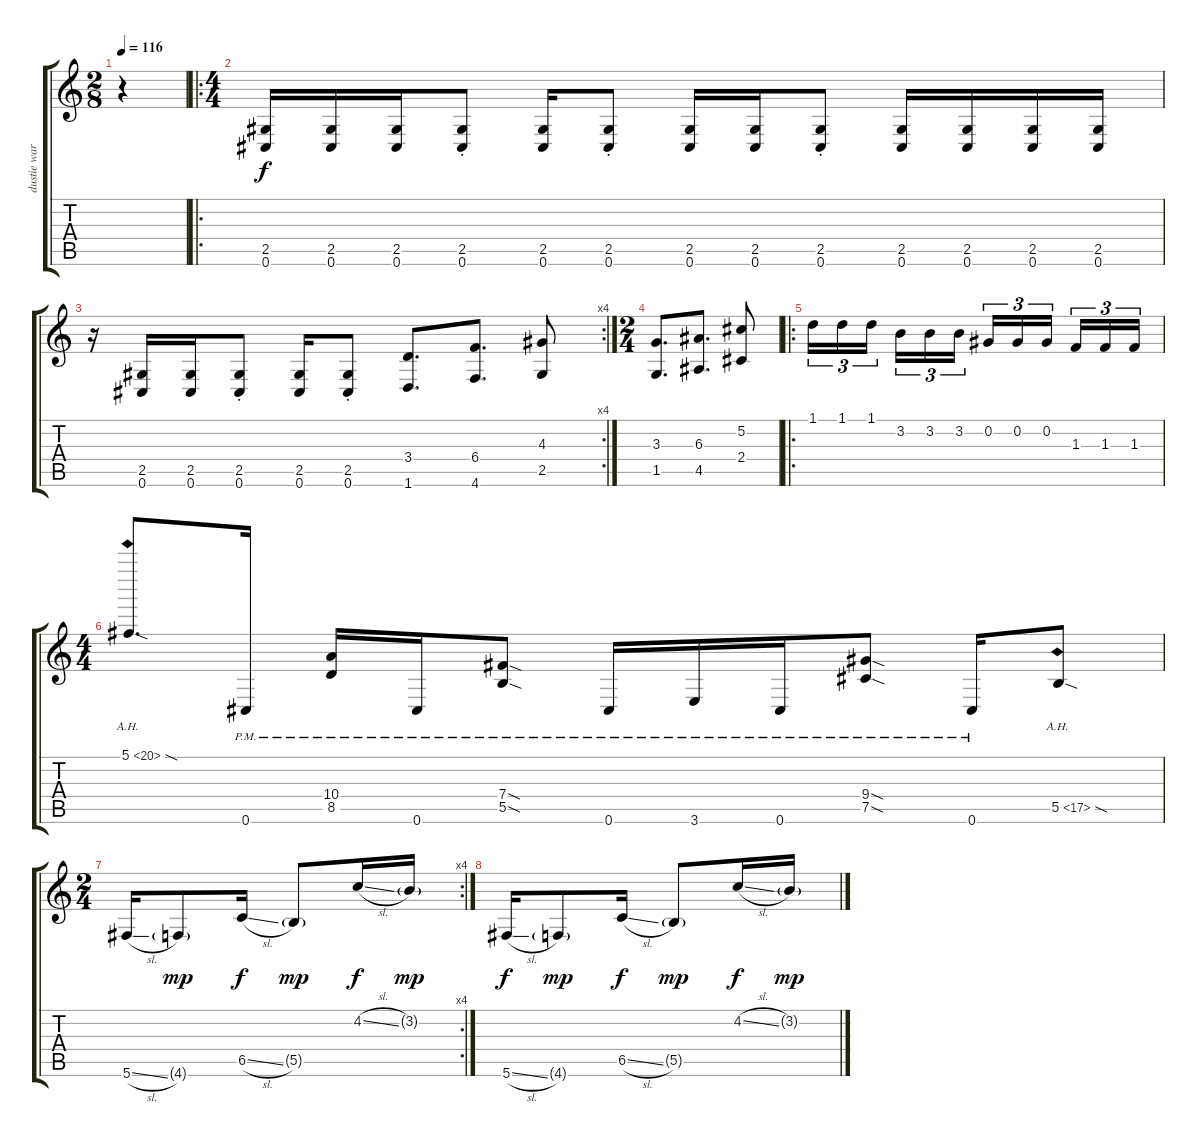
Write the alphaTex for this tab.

\track ("dustie waring" "dustie war") {instrument distortionguitar}
\staff {score tabs}
\tuning (Db4 Ab3 E3 B2 Gb2 Db2) {hide}
\ts (2 8)
\tempo 116
\clef g2
\ks c
r.4{dy f} |
\ro
\ts (4 4)
(2.5 0.6).16 (2.5 0.6).16 (2.5 0.6).16 (2.5{st} 0.6{st}).8 (2.5 0.6).16 (2.5{st} 0.6{st}).8 (2.5 0.6).16 (2.5 0.6).16 (2.5{st} 0.6{st}).8 (2.5 0.6).16 (2.5 0.6).16 (2.5 0.6).16 (2.5 0.6).16 |
\rc 4
r.16 (2.5 0.6).16 (2.5 0.6).16 (2.5{st} 0.6{st}).8 (2.5 0.6).16 (2.5{st} 0.6{st}).8 (3.4 1.6).8{d} (6.4 4.6).8{d} (4.3 2.5).8 |
\ts (2 4)
(3.3 1.5).8{d} (6.3 4.5).8{d} (5.2 2.4).8 |
\ro
1.1.16{tu (3 2)} 1.1.16{tu (3 2)} 1.1.16{tu (3 2) beam splitsecondary} 3.2.16{tu (3 2)} 3.2.16{tu (3 2)} 3.2.16{tu (3 2)} 0.2.16{tu (3 2)} 0.2.16{tu (3 2)} 0.2.16{tu (3 2) beam splitsecondary} 1.3.16{tu (3 2)} 1.3.16{tu (3 2)} 1.3.16{tu (3 2)} |
\ts (4 4)
5.1{ah 15 sod}.8{d} 0.6{pm}.16 (10.4{pm} 8.5{pm}).16 0.6{pm}.16 (7.4{sod pm} 5.5{sod pm}).8 0.6{pm}.16 3.6{pm}.16 0.6{pm}.16 (9.4{sod pm} 7.5{sod pm}).8 0.6{pm}.16 5.5{ah 12 sod}.8 |
\rc 4
\ts (2 4)
5.6{sl}.16 4.6{g}.8{dy mp} 6.5{sl}.16{dy f} 5.5{g}.8{dy mp} 4.2{sl}.16{dy f} 3.2{g}.16{dy mp} |
5.6{sl}.16{dy f} 4.6{g}.8{dy mp} 6.5{sl}.16{dy f} 5.5{g}.8{dy mp} 4.2{sl}.16{dy f} 3.2{g}.16{dy mp}
